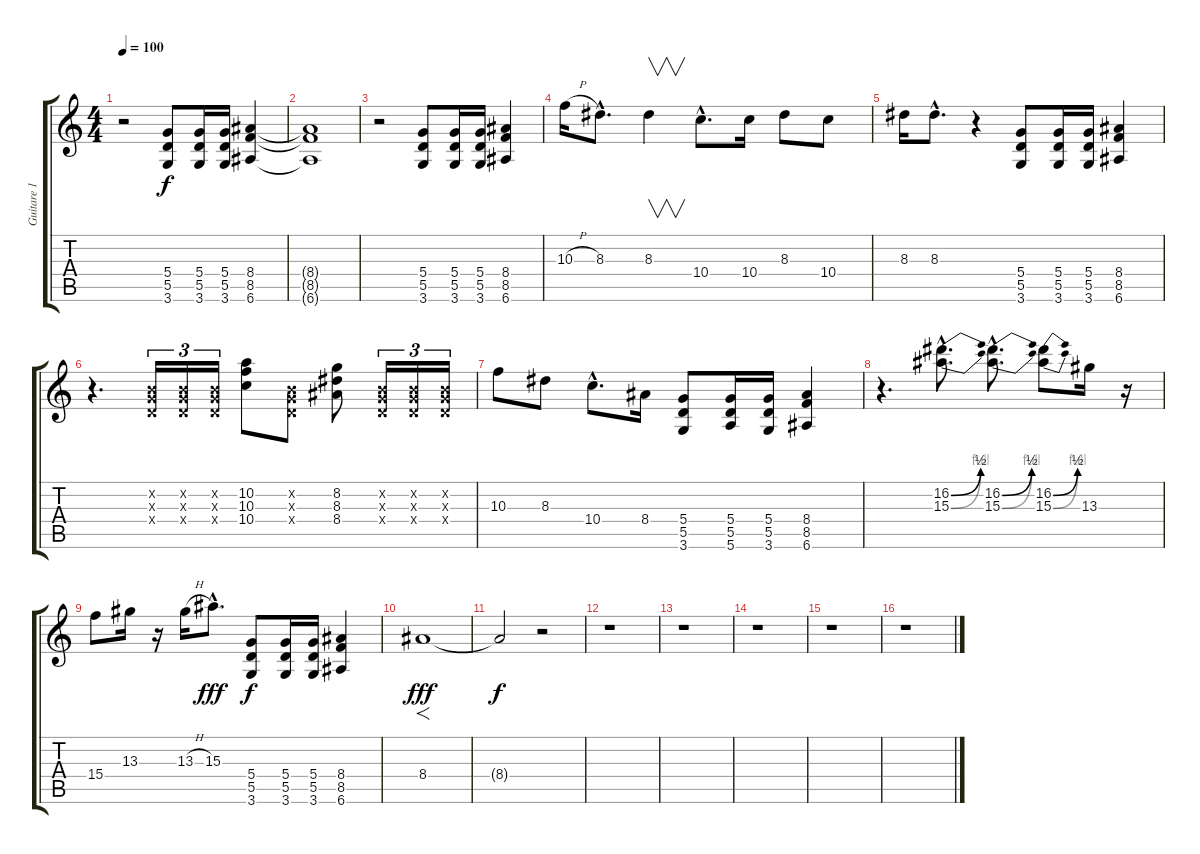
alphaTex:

\track ("Guitare 1" "Guitare 1") {instrument electricguitarclean}
\staff {score tabs}
\tuning (E4 B3 G3 D3 A2 E2) {hide}
\ts (4 4)
\tempo 100
\clef g2
\ks c
r.2{dy f} (5.4 5.5 3.6).8 (5.4 5.5 3.6).16 (5.4 5.5 3.6).16 (8.4 8.5 6.6).4 |
(8.4{t} 8.5{t} 6.6{t}).1 |
r.2 (5.4 5.5 3.6).8 (5.4 5.5 3.6).16 (5.4 5.5 3.6).16 (8.4 8.5 6.6).4 |
10.3{h}.16 8.3{hac}.8{d} 8.3.4{v} 10.4{hac}.8{d} 10.4.16 8.3.8 10.4.8 |
8.3.16 8.3{hac}.8{d} r.4 (5.4 5.5 3.6).8 (5.4 5.5 3.6).16 (5.4 5.5 3.6).16 (8.4 8.5 6.6).4 |
r.4{d} (0.2{x} 0.3{x} 0.4{x}).16{tu (3 2)} (0.2{x} 0.3{x} 0.4{x}).16{tu (3 2)} (0.2{x} 0.3{x} 0.4{x}).16{tu (3 2)} (10.2 10.3 10.4).8 (0.2{x} 0.3{x} 0.4{x}).8 (8.2 8.3 8.4).8 (0.2{x} 0.3{x} 0.4{x}).16{tu (3 2)} (0.2{x} 0.3{x} 0.4{x}).16{tu (3 2)} (0.2{x} 0.3{x} 0.4{x}).16{tu (3 2)} |
10.3.8 8.3.8 10.4{hac}.8{d} 8.4.16 (5.4 5.5 3.6).8 (5.4 5.5 5.6).16 (5.4 5.5 3.6).16 (8.4 8.5 6.6).4 |
r.4{d} (16.2{be (bend 0 0 60 2) hac} 15.3{be (bend 0 0 60 4) hac}).8{d} (16.2{be (bend 0 0 60 2) hac} 15.3{be (bend 0 0 60 4) hac}).8{d} (16.2{be (bend 0 0 60 2)} 15.3{be (bend 0 0 60 4)}).8 13.3.16 r.16 |
15.4.8 13.3.16 r.16 13.3{h}.16 15.3{hac}.8{d dy fff} (5.4 5.5 3.6).8{dy f} (5.4 5.5 3.6).16 (5.4 5.5 3.6).16 (8.4 8.5 6.6).4 |
8.4.1{f dy fff} |
8.4{t}.2{dy f} r.2 |
r.1 |
r.1 |
r.1 |
r.1 |
r.1
